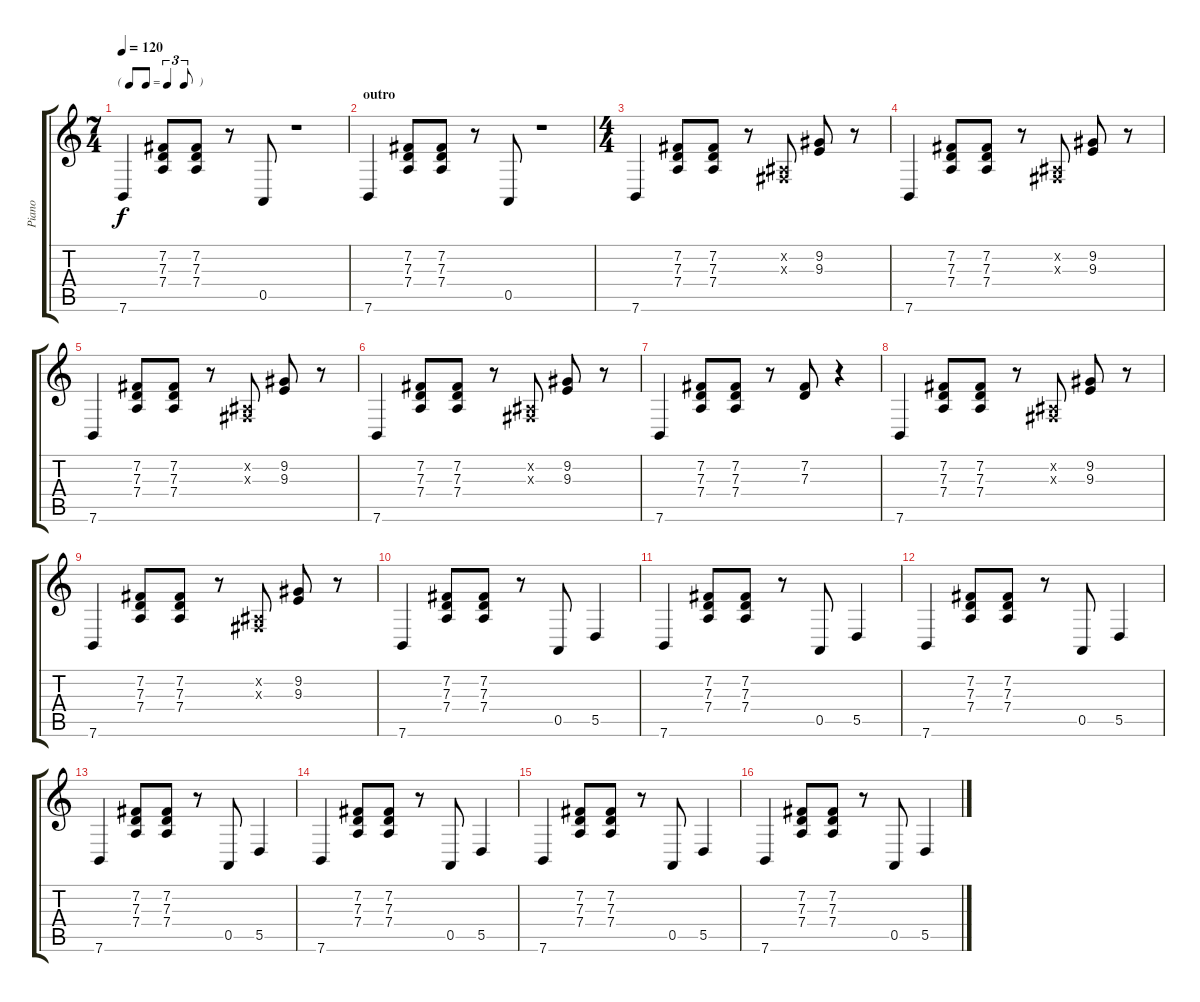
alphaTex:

\track ("Piano" "Piano") {instrument electricpiano2}
\staff {score tabs}
\tuning (E4 B3 G3 D3 A2 E2) {hide}
\ts (7 4)
\tf triplet8th
\tempo 120
\clef g2
\ks c
7.6.4{dy f} (7.2 7.3 7.4).8 (7.2 7.3 7.4).8 r.8 0.5.8 r.1 |
\section ("" "outro")
7.6.4 (7.2 7.3 7.4).8 (7.2 7.3 7.4).8 r.8 0.5.8 r.1 |
\ts (4 4)
7.6.4 (7.2 7.3 7.4).8 (7.2 7.3 7.4).8 r.8 (-1.2{x} -1.3{x}).8 (9.2 9.3).8 r.8 |
7.6.4 (7.2 7.3 7.4).8 (7.2 7.3 7.4).8 r.8 (-1.2{x} -1.3{x}).8 (9.2 9.3).8 r.8 |
7.6.4 (7.2 7.3 7.4).8 (7.2 7.3 7.4).8 r.8 (-1.2{x} -1.3{x}).8 (9.2 9.3).8 r.8 |
7.6.4 (7.2 7.3 7.4).8 (7.2 7.3 7.4).8 r.8 (-1.2{x} -1.3{x}).8 (9.2 9.3).8 r.8 |
7.6.4 (7.2 7.3 7.4).8 (7.2 7.3 7.4).8 r.8 (7.2 7.3).8 r.4 |
7.6.4 (7.2 7.3 7.4).8 (7.2 7.3 7.4).8 r.8 (-1.2{x} -1.3{x}).8 (9.2 9.3).8 r.8 |
7.6.4 (7.2 7.3 7.4).8 (7.2 7.3 7.4).8 r.8 (-1.2{x} -1.3{x}).8 (9.2 9.3).8 r.8 |
7.6.4 (7.2 7.3 7.4).8 (7.2 7.3 7.4).8 r.8 0.5.8 5.5.4 |
7.6.4 (7.2 7.3 7.4).8 (7.2 7.3 7.4).8 r.8 0.5.8 5.5.4 |
7.6.4 (7.2 7.3 7.4).8 (7.2 7.3 7.4).8 r.8 0.5.8 5.5.4 |
7.6.4 (7.2 7.3 7.4).8 (7.2 7.3 7.4).8 r.8 0.5.8 5.5.4 |
7.6.4 (7.2 7.3 7.4).8 (7.2 7.3 7.4).8 r.8 0.5.8 5.5.4 |
7.6.4 (7.2 7.3 7.4).8 (7.2 7.3 7.4).8 r.8 0.5.8 5.5.4 |
7.6.4 (7.2 7.3 7.4).8 (7.2 7.3 7.4).8 r.8 0.5.8 5.5.4
